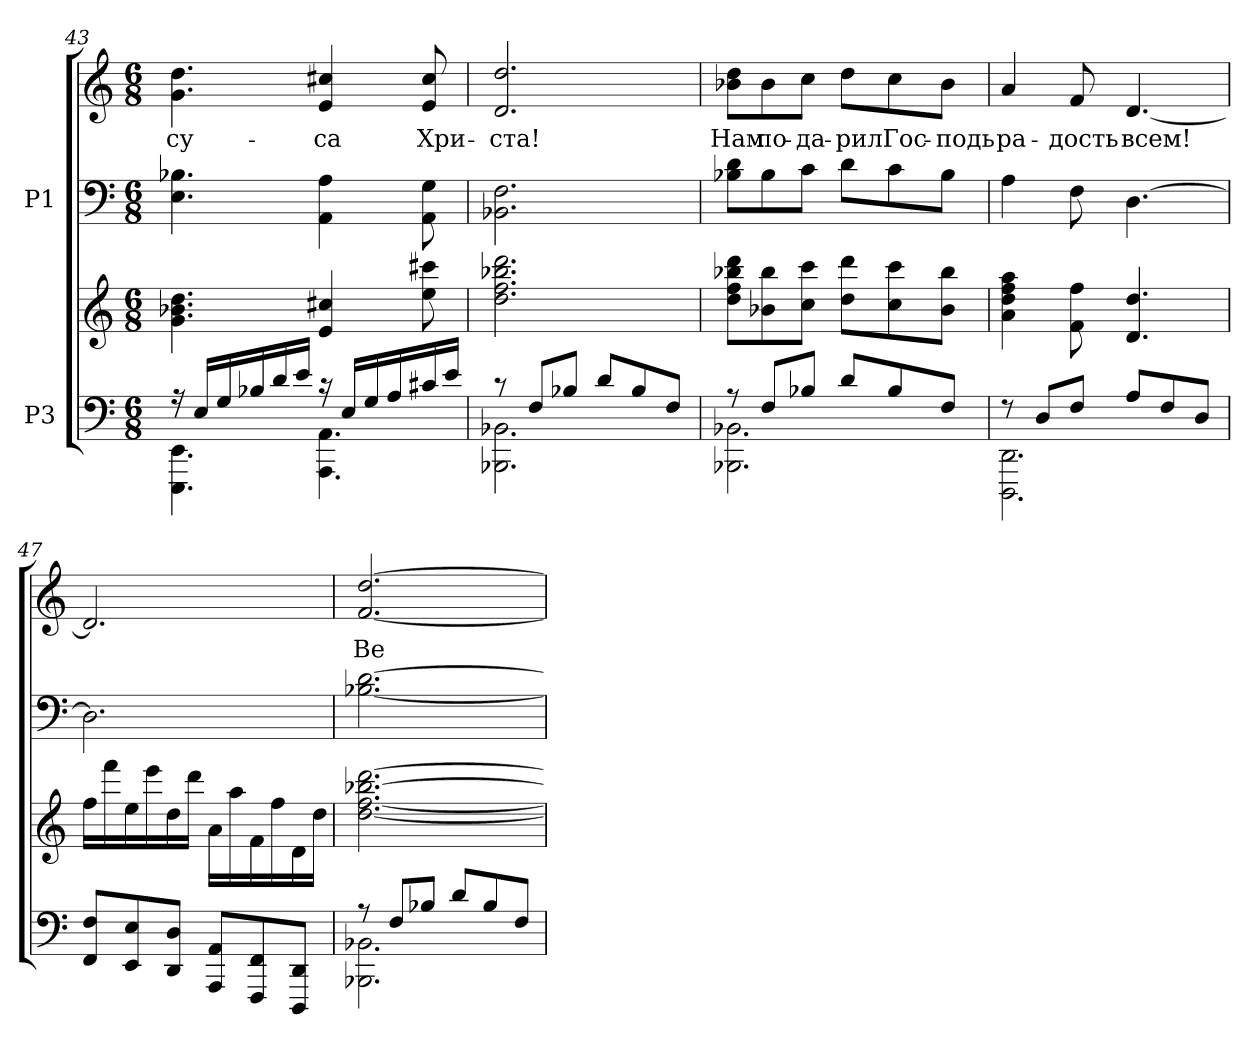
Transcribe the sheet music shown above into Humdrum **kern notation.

**kern	**kern	**kern	**kern	**text
*part2	*part2	*part1	*part1	*part1
*staff4	*staff3	*staff2	*staff1	*staff1
*I"P3	*	*I"P1	*	*
!!LO:LB:g=z
*clefF4	*clefG2	*clefF4	*clefG2	*
*k[]	*k[]	*k[]	*k[]	*
*C:	*C:	*C:	*C:	*
*M6/8	*M6/8	*M6/8	*M6/8	*
=43	=43	=43	=43	=43
*^	*	*	*	*
!	!	!	!	!	!LO:LY:b:color=#000000
16r	4.EEEi\ 4.EEi	4.gi\ 4.b-Xi 4.ddi	4.Ei\ 4.B-Xi	4.gi\ 4.ddi	-су-
16Ei/LL	.	.	.	.	.
16Gi/	.	.	.	.	.
16B-Xi/	.	.	.	.	.
16di/	.	.	.	.	.
16ei/JJ	.	.	.	.	.
!	!	!	!	!	!LO:LY:b:color=#000000
16r	4.AAAi\ 4.AAi	4ei/ 4cc#Xi	4AAi\ 4Ai	4ei/ 4cc#Xi	-са
16Ei/LL	.	.	.	.	.
16Gi/	.	.	.	.	.
16Ai/	.	.	.	.	.
!	!	!	!	!	!LO:LY:b:color=#000000
16c#Xi/	.	8eei\ 8ccc#Xi	8AAi\ 8Gi	8ei/ 8cc#i	Хри-
16ei/JJ	.	.	.	.	.
=44	=44	=44	=44	=44	=44
!	!	!	!	!	!LO:LY:b:color=#000000
8r	2.BBB-Xi\ 2.BB-Xi	2.ddi\ 2.ffi 2.bb-Xi 2.dddi	2.BB-Xi\ 2.Fi	2.di/ 2.ddi	-ста!
8Fi/L	.	.	.	.	.
8B-Xi/J	.	.	.	.	.
8di/L	.	.	.	.	.
8B-i/	.	.	.	.	.
8Fi/J	.	.	.	.	.
=45	=45	=45	=45	=45	=45
!	!	!	!	!	!LO:LY:b:color=#000000
8r	2.BBB-Xi\ 2.BB-Xi	8ddi\ 8ffi 8bb-Xi 8dddiL	8B-Xi\ 8di\L	8b-Xi\ 8ddi\L	Нам
!	!	!	!	!	!LO:LY:b:color=#000000
8Fi/L	.	8b-Xi\ 8bb-i	8B-i\	8b-i\	по-
!	!	!	!	!	!LO:LY:b:color=#000000
8B-Xi/J	.	8cci\ 8ccciJ	8ci\J	8cci\J	-да-
!	!	!	!	!	!LO:LY:b:color=#000000
8di/L	.	8ddi\ 8dddiL	8di\L	8ddi\L	-рил
!	!	!	!	!	!LO:LY:b:color=#000000
8B-i/	.	8cci\ 8ccci	8ci\	8cci\	Гос-
!	!	!	!	!	!LO:LY:b:color=#000000
8Fi/J	.	8b-i\ 8bb-iJ	8B-i\J	8b-i\J	-подь
=46	=46	=46	=46	=46	=46
!	!	!	!	!	!LO:LY:b:color=#000000
8r	2.DDDi\ 2.DDi	4ai\ 4ddi 4ffi 4aai	4Ai\	4ai/	ра-
8Di/L	.	.	.	.	.
!	!	!	!	!	!LO:LY:b:color=#000000
8Fi/J	.	8fi\ 8ffi	8Fi\	8fi/	-дость
!	!	!	!	!	!LO:LY:b:color=#000000
8Ai/L	.	4.di/ 4.ddi	[>4.Di\	[<4.di/	всем!
8Fi/	.	.	.	.	.
8Di/J	.	.	.	.	.
*v	*v	*	*	*	*
!!LO:LB:g=z
=47	=47	=47	=47	=47
8FFi/ 8FiL	16ffi\LL	2.Di\]	2.di/]	.
.	16fffi\	.	.	.
8EEi/ 8Ei	16eei\	.	.	.
.	16eeei\	.	.	.
8DDi/ 8DiJ	16ddi\	.	.	.
.	16dddi\JJ	.	.	.
8AAAi/ 8AAiL	16ai\LL	.	.	.
.	16aai\	.	.	.
8FFFi/ 8FFi	16fi\	.	.	.
.	16ffi\	.	.	.
8DDDi/ 8DDiJ	16di\	.	.	.
.	16ddi\JJ	.	.	.
=48	=48	=48	=48	=48
*^	*	*	*	*
!	!	!	!	!	!LO:LY:b:color=#000000
8r	2.BBB-Xi\ 2.BB-Xi	[<2.ddi\ [<2.ffi [>2.bb-Xi [>2.dddi	[<2.B-Xi\ [>2.di	[<2.fi/ [>2.ddi	Ве-
8Fi/L	.	.	.	.	.
8B-Xi/J	.	.	.	.	.
8di/L	.	.	.	.	.
8B-i/	.	.	.	.	.
8Fi/J	.	.	.	.	.
*v	*v	*	*	*	*
=	=	=	=	=
*-	*-	*-	*-	*-
